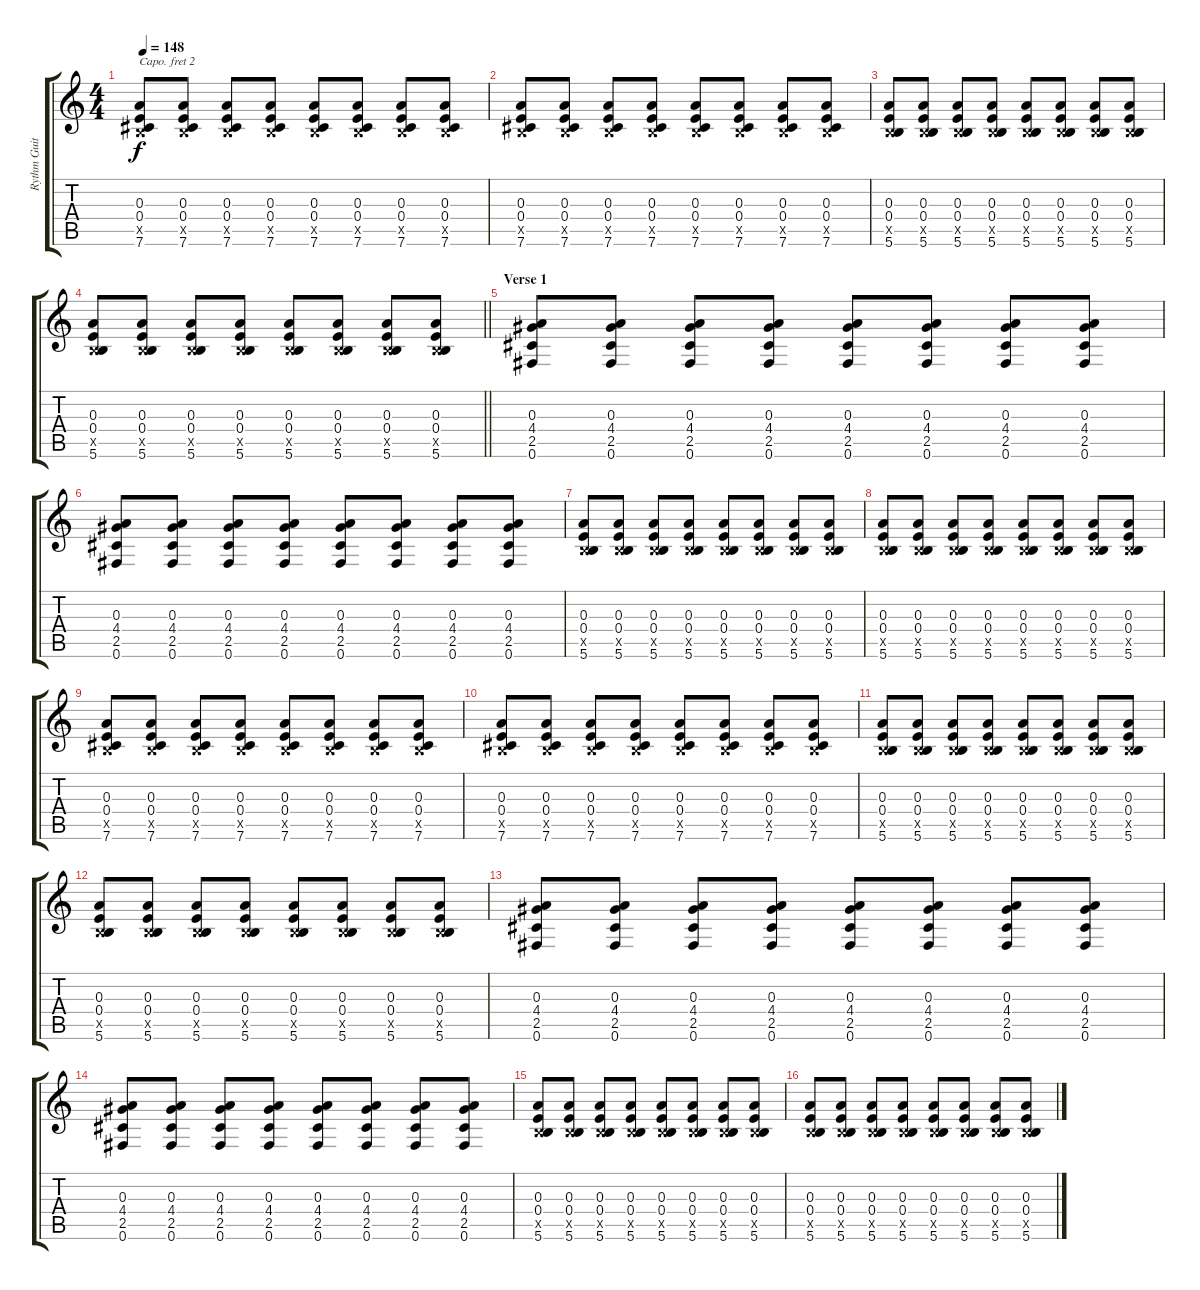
\track ("Rythm Guitar (Tom Smith)" "Rythm Guit") {instrument electricguitarclean}
\staff {score tabs}
\capo 2
\tuning (E4 B3 G3 D3 A2 E2) {hide}
\ts (4 4)
\tempo 148
\clef g2
\ks c
(0.3 0.4 0.5{x} 7.6).8{dy f} (0.3 0.4 0.5{x} 7.6).8 (0.3 0.4 0.5{x} 7.6).8 (0.3 0.4 0.5{x} 7.6).8 (0.3 0.4 0.5{x} 7.6).8 (0.3 0.4 0.5{x} 7.6).8 (0.3 0.4 0.5{x} 7.6).8 (0.3 0.4 0.5{x} 7.6).8 |
(0.3 0.4 0.5{x} 7.6).8 (0.3 0.4 0.5{x} 7.6).8 (0.3 0.4 0.5{x} 7.6).8 (0.3 0.4 0.5{x} 7.6).8 (0.3 0.4 0.5{x} 7.6).8 (0.3 0.4 0.5{x} 7.6).8 (0.3 0.4 0.5{x} 7.6).8 (0.3 0.4 0.5{x} 7.6).8 |
(0.3 0.4 0.5{x} 5.6).8 (0.3 0.4 0.5{x} 5.6).8 (0.3 0.4 0.5{x} 5.6).8 (0.3 0.4 0.5{x} 5.6).8 (0.3 0.4 0.5{x} 5.6).8 (0.3 0.4 0.5{x} 5.6).8 (0.3 0.4 0.5{x} 5.6).8 (0.3 0.4 0.5{x} 5.6).8 |
\barLineRight lightlight
(0.3 0.4 0.5{x} 5.6).8 (0.3 0.4 0.5{x} 5.6).8 (0.3 0.4 0.5{x} 5.6).8 (0.3 0.4 0.5{x} 5.6).8 (0.3 0.4 0.5{x} 5.6).8 (0.3 0.4 0.5{x} 5.6).8 (0.3 0.4 0.5{x} 5.6).8 (0.3 0.4 0.5{x} 5.6).8 |
\section ("" "Verse 1")
(0.3 4.4 2.5 0.6).8 (0.3 4.4 2.5 0.6).8 (0.3 4.4 2.5 0.6).8 (0.3 4.4 2.5 0.6).8 (0.3 4.4 2.5 0.6).8 (0.3 4.4 2.5 0.6).8 (0.3 4.4 2.5 0.6).8 (0.3 4.4 2.5 0.6).8 |
(0.3 4.4 2.5 0.6).8 (0.3 4.4 2.5 0.6).8 (0.3 4.4 2.5 0.6).8 (0.3 4.4 2.5 0.6).8 (0.3 4.4 2.5 0.6).8 (0.3 4.4 2.5 0.6).8 (0.3 4.4 2.5 0.6).8 (0.3 4.4 2.5 0.6).8 |
(0.3 0.4 0.5{x} 5.6).8 (0.3 0.4 0.5{x} 5.6).8 (0.3 0.4 0.5{x} 5.6).8 (0.3 0.4 0.5{x} 5.6).8 (0.3 0.4 0.5{x} 5.6).8 (0.3 0.4 0.5{x} 5.6).8 (0.3 0.4 0.5{x} 5.6).8 (0.3 0.4 0.5{x} 5.6).8 |
(0.3 0.4 0.5{x} 5.6).8 (0.3 0.4 0.5{x} 5.6).8 (0.3 0.4 0.5{x} 5.6).8 (0.3 0.4 0.5{x} 5.6).8 (0.3 0.4 0.5{x} 5.6).8 (0.3 0.4 0.5{x} 5.6).8 (0.3 0.4 0.5{x} 5.6).8 (0.3 0.4 0.5{x} 5.6).8 |
(0.3 0.4 0.5{x} 7.6).8 (0.3 0.4 0.5{x} 7.6).8 (0.3 0.4 0.5{x} 7.6).8 (0.3 0.4 0.5{x} 7.6).8 (0.3 0.4 0.5{x} 7.6).8 (0.3 0.4 0.5{x} 7.6).8 (0.3 0.4 0.5{x} 7.6).8 (0.3 0.4 0.5{x} 7.6).8 |
(0.3 0.4 0.5{x} 7.6).8 (0.3 0.4 0.5{x} 7.6).8 (0.3 0.4 0.5{x} 7.6).8 (0.3 0.4 0.5{x} 7.6).8 (0.3 0.4 0.5{x} 7.6).8 (0.3 0.4 0.5{x} 7.6).8 (0.3 0.4 0.5{x} 7.6).8 (0.3 0.4 0.5{x} 7.6).8 |
(0.3 0.4 0.5{x} 5.6).8 (0.3 0.4 0.5{x} 5.6).8 (0.3 0.4 0.5{x} 5.6).8 (0.3 0.4 0.5{x} 5.6).8 (0.3 0.4 0.5{x} 5.6).8 (0.3 0.4 0.5{x} 5.6).8 (0.3 0.4 0.5{x} 5.6).8 (0.3 0.4 0.5{x} 5.6).8 |
(0.3 0.4 0.5{x} 5.6).8 (0.3 0.4 0.5{x} 5.6).8 (0.3 0.4 0.5{x} 5.6).8 (0.3 0.4 0.5{x} 5.6).8 (0.3 0.4 0.5{x} 5.6).8 (0.3 0.4 0.5{x} 5.6).8 (0.3 0.4 0.5{x} 5.6).8 (0.3 0.4 0.5{x} 5.6).8 |
(0.3 4.4 2.5 0.6).8 (0.3 4.4 2.5 0.6).8 (0.3 4.4 2.5 0.6).8 (0.3 4.4 2.5 0.6).8 (0.3 4.4 2.5 0.6).8 (0.3 4.4 2.5 0.6).8 (0.3 4.4 2.5 0.6).8 (0.3 4.4 2.5 0.6).8 |
(0.3 4.4 2.5 0.6).8 (0.3 4.4 2.5 0.6).8 (0.3 4.4 2.5 0.6).8 (0.3 4.4 2.5 0.6).8 (0.3 4.4 2.5 0.6).8 (0.3 4.4 2.5 0.6).8 (0.3 4.4 2.5 0.6).8 (0.3 4.4 2.5 0.6).8 |
(0.3 0.4 0.5{x} 5.6).8 (0.3 0.4 0.5{x} 5.6).8 (0.3 0.4 0.5{x} 5.6).8 (0.3 0.4 0.5{x} 5.6).8 (0.3 0.4 0.5{x} 5.6).8 (0.3 0.4 0.5{x} 5.6).8 (0.3 0.4 0.5{x} 5.6).8 (0.3 0.4 0.5{x} 5.6).8 |
(0.3 0.4 0.5{x} 5.6).8 (0.3 0.4 0.5{x} 5.6).8 (0.3 0.4 0.5{x} 5.6).8 (0.3 0.4 0.5{x} 5.6).8 (0.3 0.4 0.5{x} 5.6).8 (0.3 0.4 0.5{x} 5.6).8 (0.3 0.4 0.5{x} 5.6).8 (0.3 0.4 0.5{x} 5.6).8
